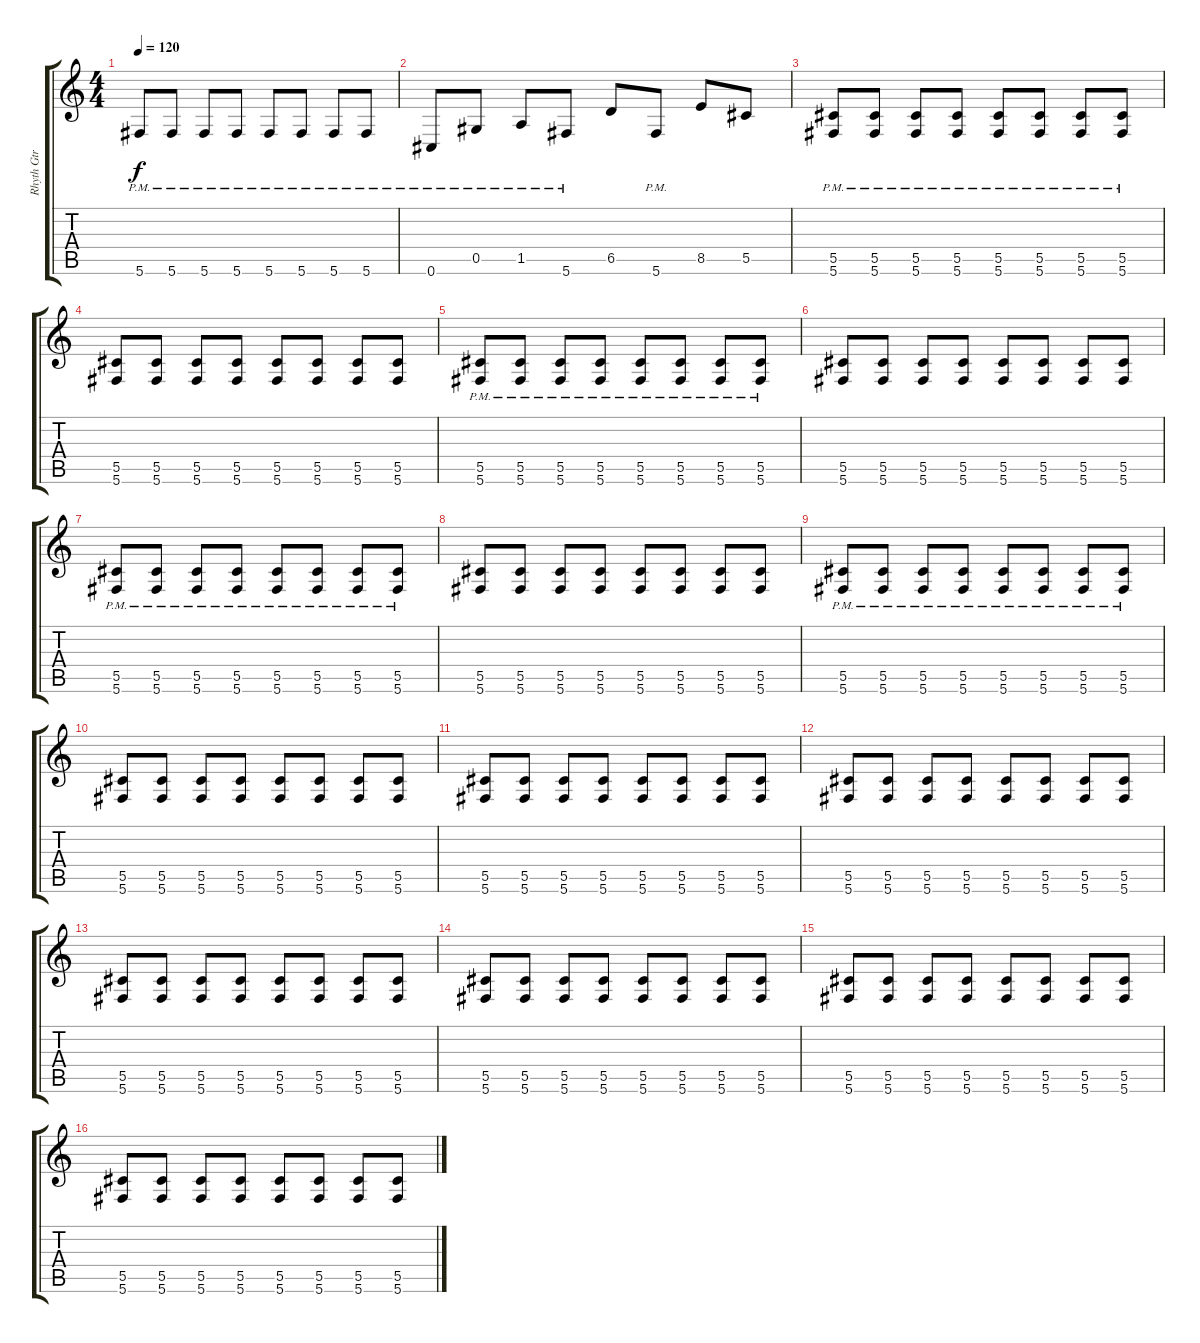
\track ("Rhyth Gtr L" "Rhyth Gtr ") {instrument distortionguitar}
\staff {score tabs}
\tuning (Eb4 Ab3 Gb3 Db3 Ab2 Db2) {hide}
\ts (4 4)
\tempo 120
\clef g2
\ks c
5.6{pm}.8{dy f} 5.6{pm}.8 5.6{pm}.8 5.6{pm}.8 5.6{pm}.8 5.6{pm}.8 5.6{pm}.8 5.6{pm}.8 |
0.6{pm}.8 0.5{pm}.8 1.5{pm}.8 5.6{pm}.8 6.5.8 5.6{pm}.8 8.5.8 5.5.8 |
(5.5{pm} 5.6).8 (5.5{pm} 5.6).8 (5.5{pm} 5.6).8 (5.5{pm} 5.6).8 (5.5{pm} 5.6).8 (5.5{pm} 5.6).8 (5.5{pm} 5.6).8 (5.5{pm} 5.6).8 |
(5.5 5.6).8 (5.5 5.6).8 (5.5 5.6).8 (5.5 5.6).8 (5.5 5.6).8 (5.5 5.6).8 (5.5 5.6).8 (5.5 5.6).8 |
(5.5{pm} 5.6).8 (5.5{pm} 5.6).8 (5.5{pm} 5.6).8 (5.5{pm} 5.6).8 (5.5{pm} 5.6).8 (5.5{pm} 5.6).8 (5.5{pm} 5.6).8 (5.5{pm} 5.6).8 |
(5.5 5.6).8 (5.5 5.6).8 (5.5 5.6).8 (5.5 5.6).8 (5.5 5.6).8 (5.5 5.6).8 (5.5 5.6).8 (5.5 5.6).8 |
(5.5{pm} 5.6).8 (5.5{pm} 5.6).8 (5.5{pm} 5.6).8 (5.5{pm} 5.6).8 (5.5{pm} 5.6).8 (5.5{pm} 5.6).8 (5.5{pm} 5.6).8 (5.5{pm} 5.6).8 |
(5.5 5.6).8 (5.5 5.6).8 (5.5 5.6).8 (5.5 5.6).8 (5.5 5.6).8 (5.5 5.6).8 (5.5 5.6).8 (5.5 5.6).8 |
(5.5{pm} 5.6).8 (5.5{pm} 5.6).8 (5.5{pm} 5.6).8 (5.5{pm} 5.6).8 (5.5{pm} 5.6).8 (5.5{pm} 5.6).8 (5.5{pm} 5.6).8 (5.5{pm} 5.6).8 |
(5.5 5.6).8 (5.5 5.6).8 (5.5 5.6).8 (5.5 5.6).8 (5.5 5.6).8 (5.5 5.6).8 (5.5 5.6).8 (5.5 5.6).8 |
(5.5 5.6).8 (5.5 5.6).8 (5.5 5.6).8 (5.5 5.6).8 (5.5 5.6).8 (5.5 5.6).8 (5.5 5.6).8 (5.5 5.6).8 |
(5.5 5.6).8 (5.5 5.6).8 (5.5 5.6).8 (5.5 5.6).8 (5.5 5.6).8 (5.5 5.6).8 (5.5 5.6).8 (5.5 5.6).8 |
(5.5 5.6).8 (5.5 5.6).8 (5.5 5.6).8 (5.5 5.6).8 (5.5 5.6).8 (5.5 5.6).8 (5.5 5.6).8 (5.5 5.6).8 |
(5.5 5.6).8 (5.5 5.6).8 (5.5 5.6).8 (5.5 5.6).8 (5.5 5.6).8 (5.5 5.6).8 (5.5 5.6).8 (5.5 5.6).8 |
(5.5 5.6).8 (5.5 5.6).8 (5.5 5.6).8 (5.5 5.6).8 (5.5 5.6).8 (5.5 5.6).8 (5.5 5.6).8 (5.5 5.6).8 |
(5.5 5.6).8 (5.5 5.6).8 (5.5 5.6).8 (5.5 5.6).8 (5.5 5.6).8 (5.5 5.6).8 (5.5 5.6).8 (5.5 5.6).8
